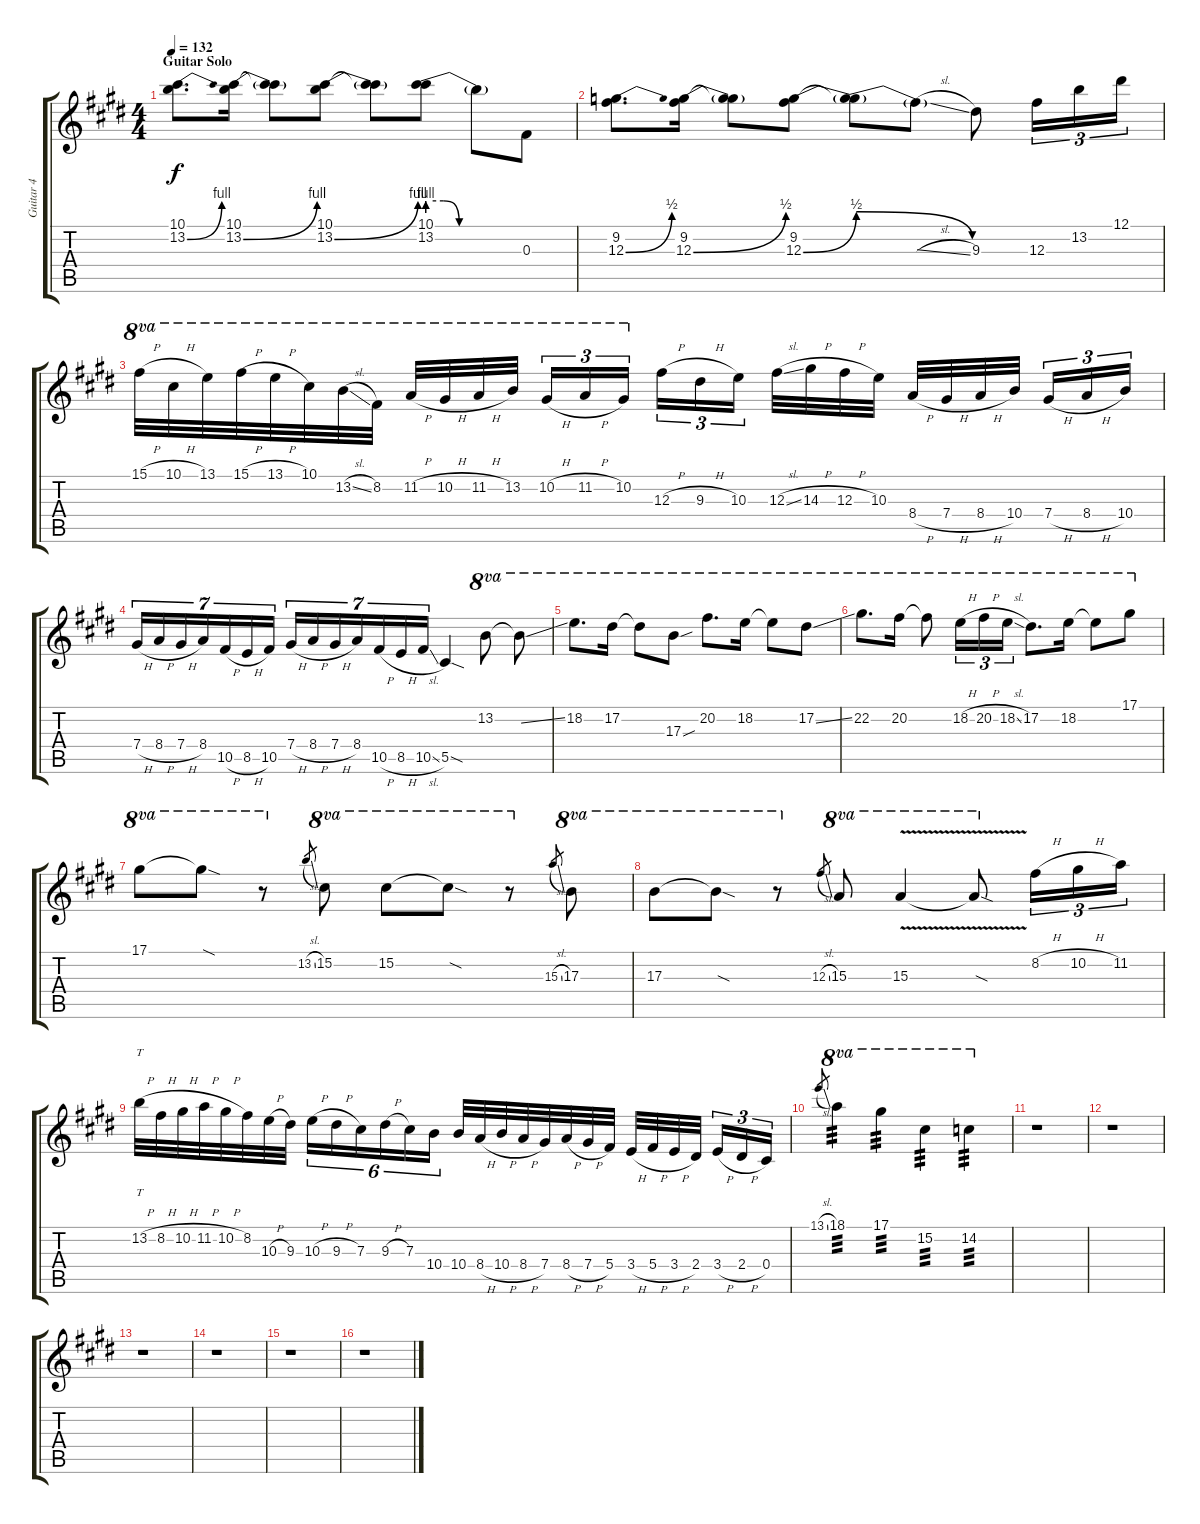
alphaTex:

\track ("Guitar 4" "Guitar 4") {instrument distortionguitar}
\staff {score tabs}
\tuning (Eb4 Bb3 Gb3 Db3 Ab2 Db2) {hide}
\ts (4 4)
\section ("" "Guitar Solo")
\tempo 132
\clef g2
\ks c#minor
(10.1 13.2{be (bend 0 0 60 4)}).8{d dy f} (10.1 13.2{be (bend 0 0 60 4)}).16 (10.1{t} 13.2{t}).8 (10.1 13.2{be (bend 0 0 60 4)}).8 (10.1{t} 13.2{t}).8 (10.1 13.2{be (custom 0 4 10 4 20 0 60 0)}).8 13.2{t}.8 0.3.8 |
(9.2 12.3{be (bend 0 0 60 2)}).8{d} (9.2 12.3{be (bend 0 0 60 2)}).16 (9.2{t} 12.3{t}).8 (9.2 12.3{be (bend 0 0 60 2)}).8 (9.2{t} 12.3{be (release 0 2 60 0) t}).8 12.3{sl t}.8 9.3.8 12.3.16{tu (3 2)} 13.2.16{tu (3 2)} 12.1.16{tu (3 2)} |
15.1{h}.32{ot 8va} 10.1{h}.32{ot 8va} 13.1.32{ot 8va} 15.1{h}.32{ot 8va} 13.1{h}.32{ot 8va} 10.1.32{ot 8va} 13.2{sl}.32{ot 8va} 8.2.32{ot 8va} 11.2{h}.32{ot 8va} 10.2{h}.32{ot 8va} 11.2{h}.32{ot 8va} 13.2.32{ot 8va beam splitsecondary} 10.2{h}.16{tu (3 2) ot 8va} 11.2{h}.16{tu (3 2) ot 8va} 10.2.16{tu (3 2) ot 8va} 12.3{h}.16{tu (3 2)} 9.3{h}.16{tu (3 2)} 10.3.16{tu (3 2) beam splitsecondary} 12.3{sl}.32 14.3{h}.32 12.3{h}.32 10.3.32 8.4{h}.32 7.4{h}.32 8.4{h}.32 10.4.32{beam splitsecondary} 7.4{h}.16{tu (3 2)} 8.4{h}.16{tu (3 2)} 10.4.16{tu (3 2)} |
7.4{h}.16{tu (7 4)} 8.4{h}.16{tu (7 4)} 7.4{h}.16{tu (7 4)} 8.4.16{tu (7 4)} 10.5{h}.16{tu (7 4)} 8.5{h}.16{tu (7 4)} 10.5.16{tu (7 4)} 7.4{h}.16{tu (7 4)} 8.4{h}.16{tu (7 4)} 7.4{h}.16{tu (7 4)} 8.4.16{tu (7 4)} 10.5{h}.16{tu (7 4)} 8.5{h}.16{tu (7 4)} 10.5{sl}.16{tu (7 4)} 5.5{sod}.4 13.2.8{ot 8va} 13.2{ss t}.8{ot 8va} |
18.2.8{d ot 8va} 17.2.16{ot 8va} 17.2{t}.8{ot 8va} 17.3{sou}.8{ot 8va} 20.2.8{d ot 8va} 18.2.16{ot 8va} 18.2{t}.8{ot 8va} 17.2{ss}.8{ot 8va} |
22.2.8{d ot 8va} 20.2.16{ot 8va} 20.2{t}.8{ot 8va} 18.2{h}.16{tu (3 2) ot 8va} 20.2{h}.16{tu (3 2) ot 8va} 18.2{sl}.16{tu (3 2) ot 8va} 17.2.8{d ot 8va} 18.2.16{ot 8va} 18.2{t}.8{ot 8va} 17.1.8{ot 8va} |
17.1.8{ot 8va} 17.1{sod t}.8{ot 8va} r.8{ot 8va} 13.2{sl}.8{gr} 15.2.8{ot 8va} 15.2.8{ot 8va} 15.2{sod t}.8{ot 8va} r.8{ot 8va} 15.3{sl}.8{gr} 17.3.8{ot 8va} |
17.3.8{ot 8va} 17.3{sod t}.8{ot 8va} r.8{ot 8va} 12.3{sl}.8{gr} 15.3.8{ot 8va} 15.3{v}.4{ot 8va} 15.3{sod t}.8{ot 8va} 8.2{h}.16{tu (3 2)} 10.2{h}.16{tu (3 2)} 11.2.16{tu (3 2)} |
13.2{h}.32{tt} 8.2{h}.32 10.2{h}.32 11.2{h}.32 10.2{h}.32 8.2.32 10.3{h}.32 9.3.32 10.3{h}.16{tu (6 4)} 9.3{h}.16{tu (6 4)} 7.3.16{tu (6 4)} 9.3{h}.16{tu (6 4)} 7.3.16{tu (6 4)} 10.4.16{tu (6 4)} 10.4.32 8.4{h}.32 10.4{h}.32 8.4{h}.32 7.4.32 8.4{h}.32 7.4{h}.32 5.4.32 3.4{h}.32 5.4{h}.32 3.4{h}.32 2.4.32{beam splitsecondary} 3.4{h}.16{tu (3 2)} 2.4{h}.16{tu (3 2)} 0.4.16{tu (3 2)} |
13.1{sl}.8{gr} 18.1.4{ot 8va tp 3} 17.1.4{ot 8va tp 3} 15.2.4{ot 8va tp 3} 14.2.4{ot 8va tp 3} |
r.1 |
r.1 |
r.1 |
r.1 |
r.1 |
r.1
